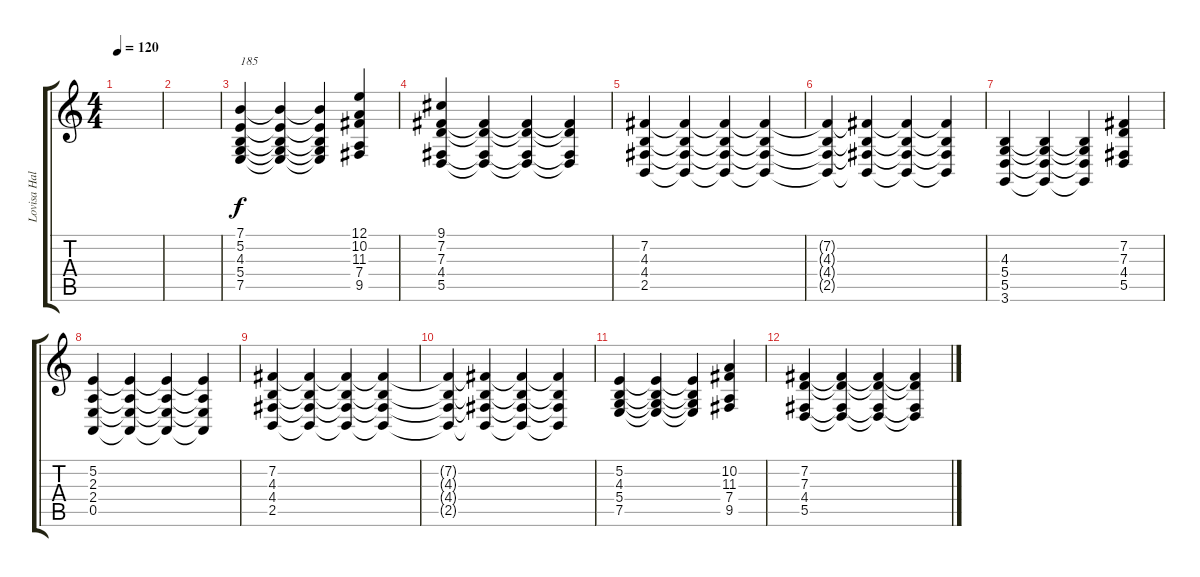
\track ("Lovisa Hallstedt" "Lovisa Hal") {instrument choiraahs}
\staff {score tabs}
\tuning (E4 B3 G3 D3 A2 E2) {hide}
\ts (4 4)
\tempo 120
\clef g2
\ks c
|
|
(7.1 5.2 4.3 5.4 7.5).4{txt "185"} (7.1{t} 5.2{t} 4.3{t} 5.4{t} 7.5{t}).4 (7.1{t} 5.2{t} 4.3{t} 5.4{t} 7.5{t}).4 (12.1 10.2 11.3 7.4 9.5).4 |
(9.1 7.2 7.3 4.4 5.5).4 (7.2{t} 7.3{t} 4.4{t} 5.5{t}).4 (7.2{t} 7.3{t} 4.4{t} 5.5{t}).4 (7.2{t} 7.3{t} 4.4{t} 5.5{t}).4 |
(7.2 4.3 4.4 2.5).4 (7.2{t} 4.3{t} 4.4{t} 2.5{t}).4 (7.2{t} 4.3{t} 4.4{t} 2.5{t}).4 (7.2{t} 4.3{t} 4.4{t} 2.5{t}).4 |
(7.2{t} 4.3{t} 4.4{t} 2.5{t}).4 (7.2{t} 4.3{t} 4.4{t} 2.5{t}).4 (7.2{t} 4.3{t} 4.4{t} 2.5{t}).4 (7.2{t} 4.3{t} 4.4{t} 2.5{t}).4 |
(4.3 5.4 5.5 3.6).4 (4.3{t} 5.4{t} 5.5{t} 3.6{t}).4 (4.3{t} 5.4{t} 5.5{t} 3.6{t}).4 (7.2 7.3 4.4 5.5).4 |
(5.2 2.3 2.4 0.5).4 (5.2{t} 2.3{t} 2.4{t} 0.5{t}).4 (5.2{t} 2.3{t} 2.4{t} 0.5{t}).4 (5.2{t} 2.3{t} 2.4{t} 0.5{t}).4 |
(7.2 4.3 4.4 2.5).4 (7.2{t} 4.3{t} 4.4{t} 2.5{t}).4 (7.2{t} 4.3{t} 4.4{t} 2.5{t}).4 (7.2{t} 4.3{t} 4.4{t} 2.5{t}).4 |
(7.2{t} 4.3{t} 4.4{t} 2.5{t}).4 (7.2{t} 4.3{t} 4.4{t} 2.5{t}).4 (7.2{t} 4.3{t} 4.4{t} 2.5{t}).4 (7.2{t} 4.3{t} 4.4{t} 2.5{t}).4 |
(5.2 4.3 5.4 7.5).4 (5.2{t} 4.3{t} 5.4{t} 7.5{t}).4 (5.2{t} 4.3{t} 5.4{t} 7.5{t}).4 (10.2 11.3 7.4 9.5).4 |
(7.2 7.3 4.4 5.5).4 (7.2{t} 7.3{t} 4.4{t} 5.5{t}).4 (7.2{t} 7.3{t} 4.4{t} 5.5{t}).4 (7.2{t} 7.3{t} 4.4{t} 5.5{t}).4
